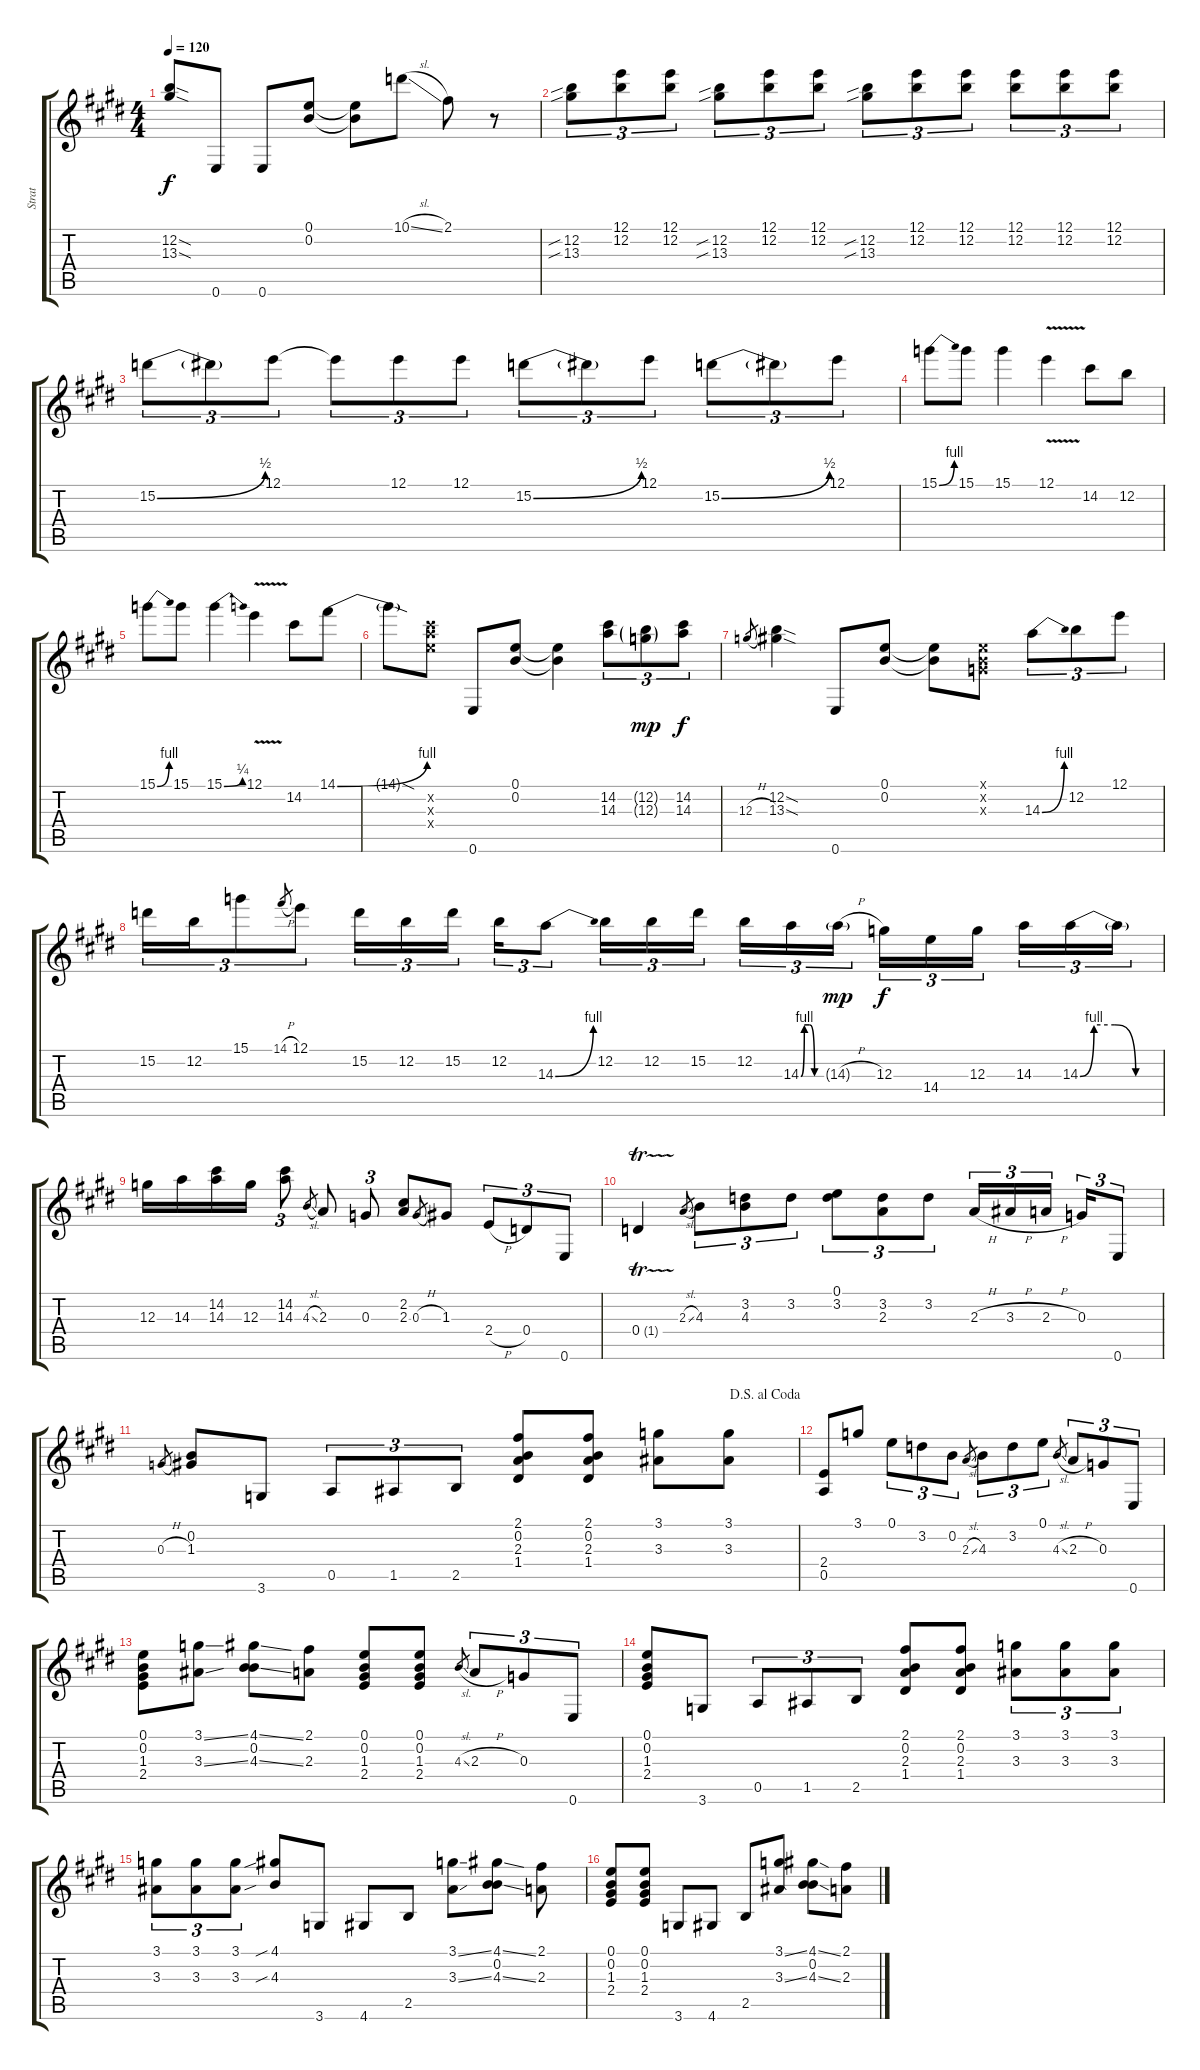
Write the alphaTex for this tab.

\track ("Strat" "Strat") {instrument distortionguitar}
\staff {score tabs}
\tuning (E4 B3 G3 D3 A2 E2) {hide}
\ts (4 4)
\tempo 120
\clef g2
\ks c#minor
(12.2{sod} 13.3{sod}).8{dy f} 0.6.8 0.6.8 (0.1 0.2).8 (0.1{t} 0.2{t}).8 10.1{sl}.8 2.1.8 r.8 |
(12.2{sib} 13.3{sib}).8{tu (3 2)} (12.1 12.2).8{tu (3 2)} (12.1 12.2).8{tu (3 2)} (12.2{sib} 13.3{sib}).8{tu (3 2)} (12.1 12.2).8{tu (3 2)} (12.1 12.2).8{tu (3 2)} (12.2{sib} 13.3{sib}).8{tu (3 2)} (12.1 12.2).8{tu (3 2)} (12.1 12.2).8{tu (3 2)} (12.1 12.2).8{tu (3 2)} (12.1 12.2).8{tu (3 2)} (12.1 12.2).8{tu (3 2)} |
15.2{be (bend 0 0 60 2)}.8{tu (3 2)} 15.2{t}.8{tu (3 2)} 12.1.8{tu (3 2)} 12.1{t}.8{tu (3 2)} 12.1.8{tu (3 2)} 12.1.8{tu (3 2)} 15.2{be (bend 0 0 60 2)}.8{tu (3 2)} 15.2{t}.8{tu (3 2)} 12.1.8{tu (3 2)} 15.2{be (bend 0 0 60 2)}.8{tu (3 2)} 15.2{t}.8{tu (3 2)} 12.1.8{tu (3 2)} |
15.1{be (bend 0 0 60 4)}.8 15.1.8 15.1.4 12.1{v}.4 14.2.8 12.2.8 |
15.1{be (bend 0 0 60 4)}.8 15.1.8 15.1{be (bend 0 0 60 1)}.4 12.1{v}.4 14.2.8 14.1{be (bend 0 0 60 4)}.8 |
14.1{sod t}.8 (14.2{x} 14.3{x} 14.4{x}).8 0.6.8 (0.1 0.2).8 (0.1{t} 0.2{t}).4 (14.2 14.3).8{tu (3 2)} (12.2{g} 12.3{g}).8{tu (3 2) dy mp} (14.2 14.3).8{tu (3 2) dy f} |
12.3{h}.8{gr} (12.2{sod} 13.3{sod}).4 0.6.8 (0.1 0.2).8 (0.1{t} 0.2{t}).8 (0.1{x} 0.2{x} 0.3{x}).8 14.3{be (bend 0 0 60 4)}.8{tu (3 2)} 12.2.8{tu (3 2)} 12.1.8{tu (3 2)} |
15.2.16{tu (3 2)} 12.2.16{tu (3 2)} 15.1.8{tu (3 2)} 14.1{h}.8{gr} 12.1.8{tu (3 2)} 15.2.16{tu (3 2)} 12.2.16{tu (3 2)} 15.2.16{tu (3 2) beam splitsecondary} 12.2.16{tu (3 2)} 14.3{be (bend 0 0 60 4)}.8{tu (3 2)} 12.2.16{tu (3 2)} 12.2.16{tu (3 2)} 15.2.16{tu (3 2) beam splitsecondary} 12.2.16{tu (3 2)} 14.3{be (custom 0 0 10 4 25 4 40 0 60 0)}.16{tu (3 2)} 14.3{h g}.16{tu (3 2) dy mp} 12.3.16{tu (3 2) dy f} 14.4.16{tu (3 2)} 12.3.16{tu (3 2) beam splitsecondary} 14.3.16{tu (3 2)} 14.3{be (custom 0 0 10 4 25 4 40 0 60 0)}.16{tu (3 2)} 14.3{t}.16{tu (3 2)} |
\ks e
12.3.16 14.3.16 (14.2 14.3).16 12.3.16 (14.2 14.3).8{tu (3 2)} 4.3{sl}.8{gr} 2.3.8 0.3.8{tu (3 2)} (2.2 2.3).8 0.3{h}.8{gr} 1.3.8 2.4{h}.8{tu (3 2)} 0.4.8{tu (3 2)} 0.6.8{tu (3 2)} |
\ks c#minor
0.4{tr (1 32)}.4 2.3{sl}.8{gr} 4.3.8{tu (3 2)} (3.2 4.3).8{tu (3 2)} 3.2.8{tu (3 2)} (0.1 3.2).8{tu (3 2)} (3.2 2.3).8{tu (3 2)} 3.2.8{tu (3 2)} 2.3{h}.16{tu (3 2)} 3.3{h}.16{tu (3 2)} 2.3{h}.16{tu (3 2) beam splitsecondary} 0.3.16{tu (3 2)} 0.6.8{tu (3 2)} |
\jump dalsegnoalcoda
0.3{h}.8{gr} (0.2 1.3).8 3.6.8 0.5.8{tu (3 2)} 1.5.8{tu (3 2)} 2.5.8{tu (3 2)} (2.1 0.2 2.3 1.4).8 (2.1 0.2 2.3 1.4).8 (3.1 3.3).8 (3.1 3.3).8 |
\ks e
(2.4 0.5).8 3.1.8 0.1.8{tu (3 2)} 3.2.8{tu (3 2)} 0.2.8{tu (3 2)} 2.3{sl}.8{gr} 4.3.8{tu (3 2)} 3.2.8{tu (3 2)} 0.1.8{tu (3 2)} 4.3{sl}.8{gr} 2.3{h}.8{tu (3 2)} 0.3.8{tu (3 2)} 0.6.8{tu (3 2)} |
\ks c#minor
(0.1 0.2 1.3 2.4).8 (3.1{ss} 3.3{ss}).8 (4.1{ss} 0.2 4.3{ss}).8 (2.1 2.3).8 (0.1 0.2 1.3 2.4).8 (0.1 0.2 1.3 2.4).8 4.3{sl}.8{gr} 2.3{h}.8{tu (3 2)} 0.3.8{tu (3 2)} 0.6.8{tu (3 2)} |
(0.1 0.2 1.3 2.4).8 3.6.8 0.5.8{tu (3 2)} 1.5.8{tu (3 2)} 2.5.8{tu (3 2)} (2.1 0.2 2.3 1.4).8 (2.1 0.2 2.3 1.4).8 (3.1 3.3).8{tu (3 2)} (3.1 3.3).8{tu (3 2)} (3.1 3.3).8{tu (3 2)} |
\ks e
(3.1 3.3).8{tu (3 2)} (3.1 3.3).8{tu (3 2)} (3.1 3.3).8{tu (3 2)} (4.1{sib} 4.3{sib}).8 3.6.8 4.6.8 2.5.8 (3.1{ss} 3.3{ss}).8 (4.1{ss} 0.2 4.3{ss}).8 (2.1 2.3).8 |
\ks c#minor
(0.1 0.2 1.3 2.4).8 (0.1 0.2 1.3 2.4).8 3.6.8 4.6.8 2.5.8 (3.1{ss} 3.3{ss}).8 (4.1{ss} 0.2 4.3{ss}).8 (2.1 2.3).8
